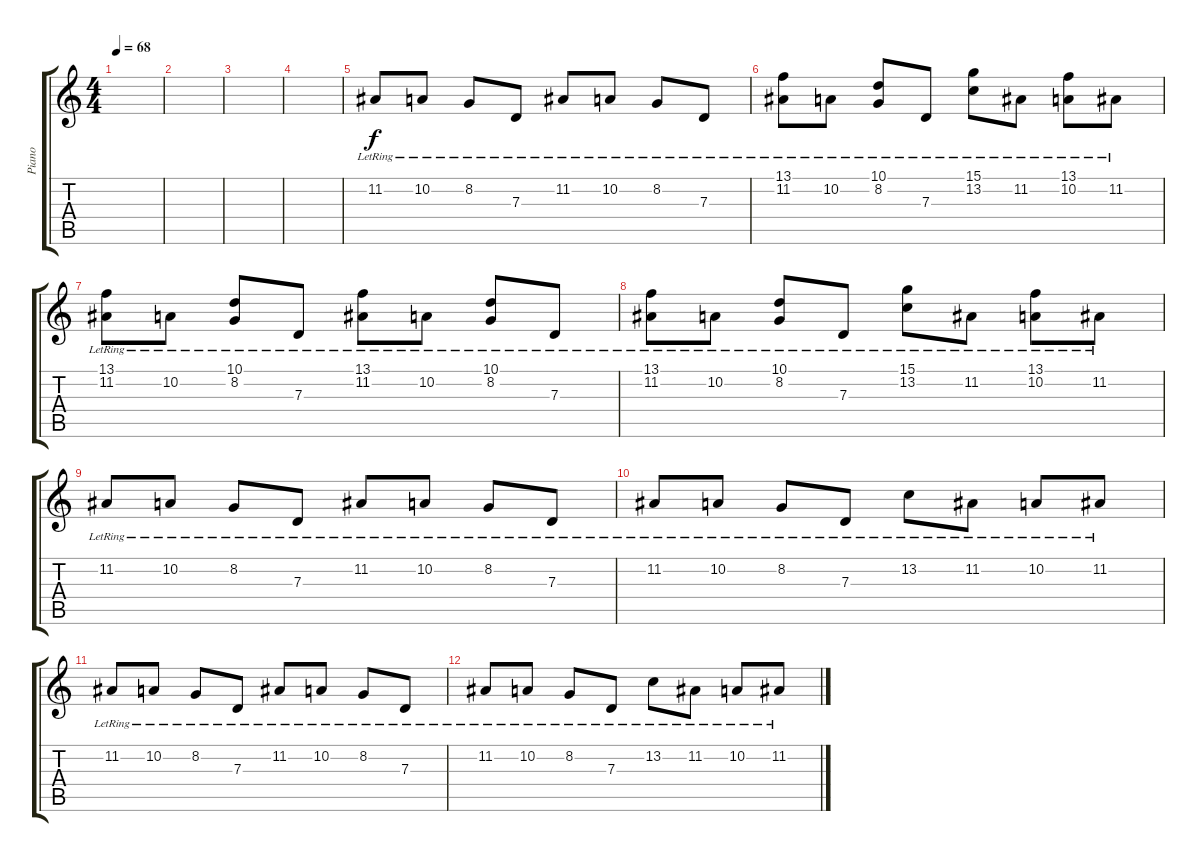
\track ("Piano" "Piano") {instrument acousticgrandpiano}
\staff {score tabs}
\tuning (E4 B3 G3 D3 A2 E2) {hide}
\ts (4 4)
\tempo 68
\clef g2
\ks c
|
|
|
|
11.2{lr}.8 10.2{lr}.8 8.2{lr}.8 7.3{lr}.8 11.2{lr}.8 10.2{lr}.8 8.2{lr}.8 7.3{lr}.8 |
(13.1 11.2{lr}).8 10.2{lr}.8 (10.1 8.2{lr}).8 7.3{lr}.8 (15.1 13.2{lr}).8 11.2{lr}.8 (13.1 10.2{lr}).8 11.2{lr}.8 |
(13.1 11.2{lr}).8 10.2{lr}.8 (10.1 8.2{lr}).8 7.3{lr}.8 (13.1 11.2{lr}).8 10.2{lr}.8 (10.1 8.2{lr}).8 7.3{lr}.8 |
(13.1 11.2{lr}).8 10.2{lr}.8 (10.1 8.2{lr}).8 7.3{lr}.8 (15.1 13.2{lr}).8 11.2{lr}.8 (13.1 10.2{lr}).8 11.2{lr}.8 |
11.2{lr}.8 10.2{lr}.8 8.2{lr}.8 7.3{lr}.8 11.2{lr}.8 10.2{lr}.8 8.2{lr}.8 7.3{lr}.8 |
11.2{lr}.8 10.2{lr}.8 8.2{lr}.8 7.3{lr}.8 13.2{lr}.8 11.2{lr}.8 10.2{lr}.8 11.2{lr}.8 |
11.2{lr}.8 10.2{lr}.8 8.2{lr}.8 7.3{lr}.8 11.2{lr}.8 10.2{lr}.8 8.2{lr}.8 7.3{lr}.8 |
11.2{lr}.8 10.2{lr}.8 8.2{lr}.8 7.3{lr}.8 13.2{lr}.8 11.2{lr}.8 10.2{lr}.8 11.2{lr}.8
